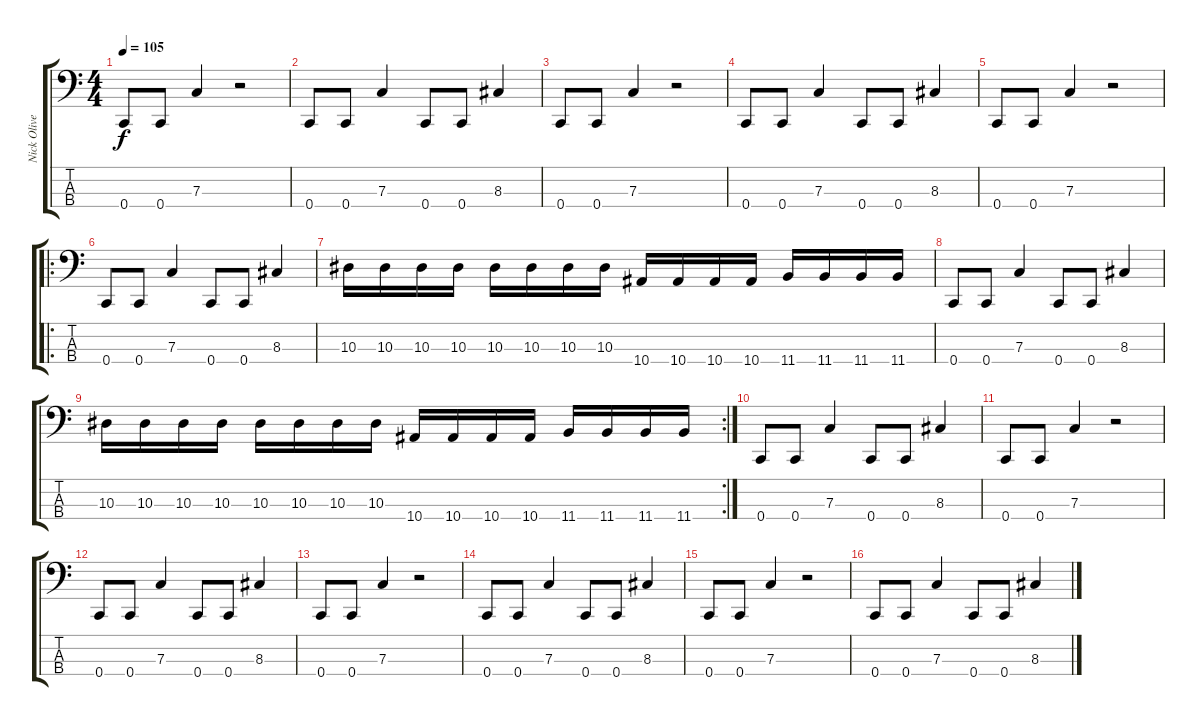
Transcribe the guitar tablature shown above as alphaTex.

\track ("Nick Oliveri" "Nick Olive") {instrument electricbasspick}
\staff {score tabs}
\tuning (Eb2 Bb1 F1 C1) {hide}
\ts (4 4)
\tempo 105
\clef f4
\ks c
0.4.8{dy f} 0.4.8 7.3.4 r.2 |
0.4.8 0.4.8 7.3.4 0.4.8 0.4.8 8.3.4 |
0.4.8 0.4.8 7.3.4 r.2 |
0.4.8 0.4.8 7.3.4 0.4.8 0.4.8 8.3.4 |
0.4.8 0.4.8 7.3.4 r.2 |
\ro
0.4.8 0.4.8 7.3.4 0.4.8 0.4.8 8.3.4 |
10.3.16 10.3.16 10.3.16 10.3.16 10.3.16 10.3.16 10.3.16 10.3.16 10.4.16 10.4.16 10.4.16 10.4.16 11.4.16 11.4.16 11.4.16 11.4.16 |
0.4.8 0.4.8 7.3.4 0.4.8 0.4.8 8.3.4 |
\rc 2
10.3.16 10.3.16 10.3.16 10.3.16 10.3.16 10.3.16 10.3.16 10.3.16 10.4.16 10.4.16 10.4.16 10.4.16 11.4.16 11.4.16 11.4.16 11.4.16 |
0.4.8 0.4.8 7.3.4 0.4.8 0.4.8 8.3.4 |
0.4.8 0.4.8 7.3.4 r.2 |
0.4.8 0.4.8 7.3.4 0.4.8 0.4.8 8.3.4 |
0.4.8 0.4.8 7.3.4 r.2 |
0.4.8 0.4.8 7.3.4 0.4.8 0.4.8 8.3.4 |
0.4.8 0.4.8 7.3.4 r.2 |
0.4.8 0.4.8 7.3.4 0.4.8 0.4.8 8.3.4
